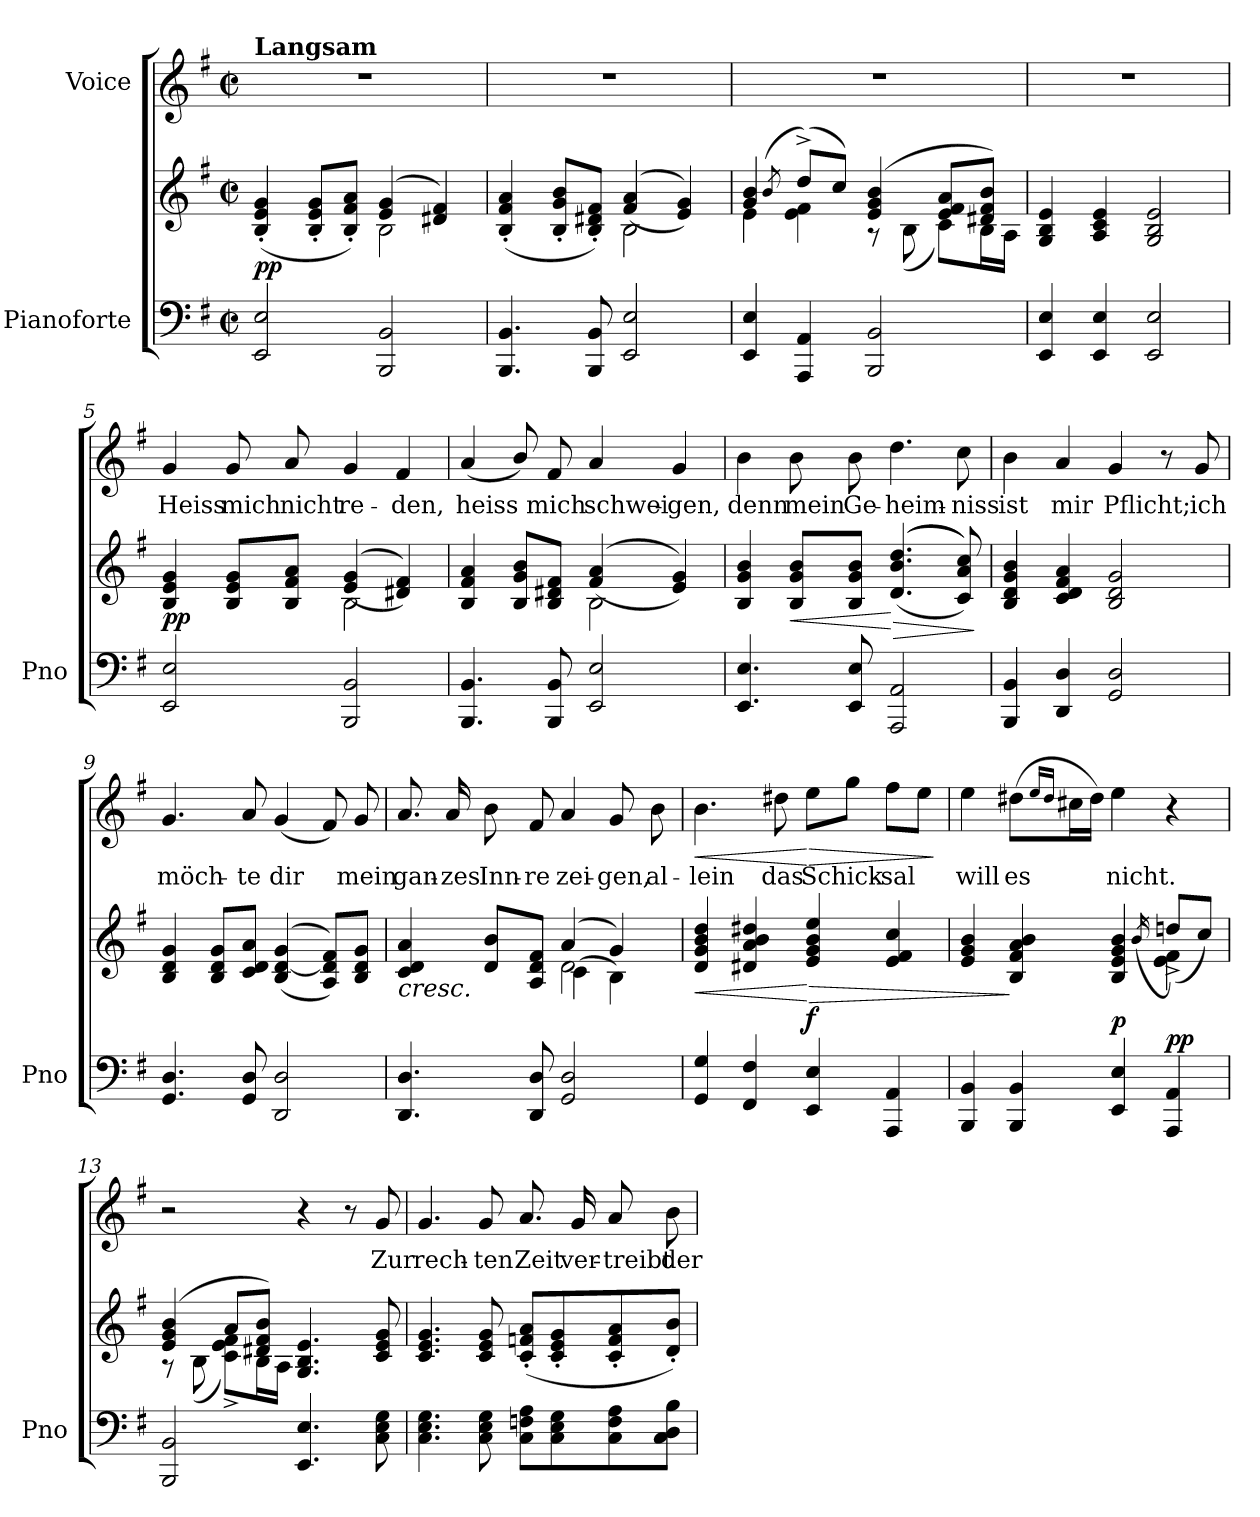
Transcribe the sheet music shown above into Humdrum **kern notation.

**kern	**kern	**dynam	**kern	**text	**dynam
*part2	*part2	*part2	*part1	*part1	*part1
*staff3	*staff2	*staff2/3	*staff1	*staff1	*staff1
*I"Pianoforte	*	*	*I"Voice	*	*
*I'Pno	*	*	*	*	*
*clefF4	*clefG2	*	*clefG2	*	*
*k[f#]	*k[f#]	*	*k[f#]	*	*
*G:	*G:	*	*G:	*	*
*M2/2	*M2/2	*	*M2/2	*	*
*met(c|)	*met(c|)	*	*met(c|)	*	*
=1	=1	=1	=1	=1	=1
*	*^	*	*	*	*
!	!	!	!	!LO:TX:a:B:t=Langsam	!	!
!	!	!	!LO:DY:b	!	!	!
2EE/ 2E/	(<4B/'< 4e/'< 4g/'<	2ryy	pp	1r	.	.
.	8B/'< 8e/'< 8g/'<L	.	.	.	.	.
.	8B/'< 8f#/'< 8a/'<J)	.	.	.	.	.
2BBB/ 2BB/	(4e/ 4g/	2B\	.	.	.	.
.	4d#X/ 4f#/)	.	.	.	.	.
=2	=2	=2	=2	=2	=2	=2
4.BBB/ 4.BB/	(<4B/'< 4f#/'< 4a/'<	2ryy	.	1r	.	.
.	8B/'< 8g/'< 8b/'<L	.	.	.	.	.
8BBB/ 8BB/	8B/'< 8d#X/'< 8f#/'<J)	.	.	.	.	.
2EE/ 2E/	((4f#/ 4a/	2B\	.	.	.	.
.	4e/ 4g/))	.	.	.	.	.
=3	=3	=3	=3	=3	=3	=3
4EE/ 4E/	4g/ 4b/	4e\	.	1r	.	.
.	(>8qb/	.	.	.	.	.
4AAA/ 4AA/	(8dd^/L)	4e\ 4f#\	.	.	.	.
.	8cc/J)	.	.	.	.	.
2BBB/ 2BB/	(4e/ 4g/ 4b/	8r	.	.	.	.
.	.	(8B\	.	.	.	.
.	8e/ 8f#/ 8a/L	8c\L)	.	.	.	.
.	8d#X/ 8f#/ 8b/J)	16B\L	.	.	.	.
.	.	16A\JJ	.	.	.	.
*	*v	*v	*	*	*	*
=4	=4	=4	=4	=4	=4
4EE/ 4E/	4G/ 4B/ 4e/	.	1r	.	.
4EE/ 4E/	4A/ 4c/ 4e/	.	.	.	.
2EE/ 2E/	2G/ 2B/ 2e/	.	.	.	.
=5	=5	=5	=5	=5	=5
*	*^	*	*	*	*
!	!	!	!LO:DY:a=2	!	!	!
2EE/ 2E/	4B/ 4e/ 4g/	2ryy	pp	4g/	Heiss	.
.	8B/ 8e/ 8g/L	.	.	8g/	mich	.
.	8B/ 8f#/ 8a/J	.	.	8a/	nicht	.
2BBB/ 2BB/	((4e/ 4g/	2B\	.	4g/	re-	.
.	4d#X/ 4f#/))	.	.	4f#/	-den,	.
=6	=6	=6	=6	=6	=6	=6
4.BBB/ 4.BB/	4B/ 4f#/ 4a/	2ryy	.	(<4a/	heiss	.
.	8B/ 8g/ 8b/L	.	.	8b/)	.	.
8BBB/ 8BB/	8B/ 8d#X/ 8f#/J	.	.	8f#/	mich	.
2EE/ 2E/	((4f#/ 4a/	2B\	.	4a/	schwei-	.
.	4e/ 4g/))	.	.	4g/	-gen,	.
*	*v	*v	*	*	*	*
=7	=7	=7	=7	=7	=7
4.EE/ 4.E/	4B/ 4g/ 4b/	.	4b\	denn	.
!	!	!LO:HP:b	!	!	!
.	8B/ 8g/ 8b/L	<	8b\	mein	.
8EE/ 8E/	8B/ 8g/ 8b/J	.	8b\	Ge-	.
!	!	!LO:HP:n=1:b	!	!	!
2AAA/ 2AA/	(>((<4.d/ 4.b/ 4.dd/	[ >	4.dd\	-heim-	.
.	8c/ 8a/ 8cc/)))	.	8cc\	-niss	.
.	.	]	.	.	.
=8	=8	=8	=8	=8	=8
4BBB/ 4BB/	4B/ 4d/ 4g/ 4b/	.	4b\	ist	.
4DD/ 4D/	4c/ 4d/ 4f#/ 4a/	.	4a/	mir	.
2GG/ 2D/	2B/ 2d/ 2g/	.	4g/	Pflicht;	.
.	.	.	8r	.	.
.	.	.	8g/	ich	.
=9	=9	=9	=9	=9	=9
4.GG/ 4.D/	4B/ 4d/ 4g/	.	4.g/	möch-	.
.	8B/ 8d/ 8g/L	.	.	.	.
8GG/ 8D/	8c/ 8d/ 8a/J	.	8a/	-te	.
2DD/ 2D/	(<(4B/ [<4d/ 4g/	.	(4g/	dir	.
.	8A/ 8d/] 8f#/L))	.	8f#/)	.	.
.	8B/ 8d/ 8g/J	.	8g/	mein	.
=10	=10	=10	=10	=10	=10
*	*^	*	*	*	*
*	*	*^	*	*	*	*
!	!LO:TX:b:i:t=cresc.	!	!	!	!	!	!
4.DD/ 4.D/	4c/ 4d/ 4a/	2ryy	2ryy	.	8.a/	gan-	.
.	.	.	.	.	16a/	-zes	.
.	8d/ 8b/L	.	.	.	8b\	Inn-	.
8DD/ 8D/	8A/ 8d/ 8f#/J	.	.	.	8f#/	-re	.
2GG/ 2D/	(>4a/	2d\	(4c\	.	4a/	zei-	.
.	4g/)	.	4B\)	.	8g/	-gen,	.
.	.	.	.	.	8b\	al-	.
*	*v	*v	*v	*	*	*	*
=11	=11	=11	=11	=11	=11
!	!	!LO:HP:b	!	!	!LO:HP:b
4GG/ 4G/	4d/ 4g/ 4b/ 4dd/	<	4.b\	-lein	<
4FF#/ 4F#/	4d#X/ 4a/ 4b/ 4dd#X/	.	.	.	.
.	.	.	8dd#X\	das	.
!	!	!LO:HP:n=1:b	!	!	!LO:HP:n=1:b
!	!	!LO:DY:n=1:a=2	!	!	!
4EE/ 4E/	4e/ 4g/ 4b/ 4ee/	[ > f	8ee\L	Schick-	[ >
.	.	.	8gg\J	.	.
4AAA/ 4AA/	4e/ 4f#/ 4cc/	.	8ff#\L	-sal	.
.	.	.	8ee\J	.	.
.	.	.	.	.	]
=12	=12	=12	=12	=12	=12
*	*^	*	*	*	*
4BBB/ 4BB/	4e/ 4g/ 4b/	2.ryy	.	4ee\	will	.
4BBB/ 4BB/	4B/ 4f#/ 4a/ 4b/	.	]	(8dd#X\L	es	.
.	.	.	.	16qee/LL	.	.
.	.	.	.	16qdd#/JJ	.	.
.	.	.	.	16cc#X\L	.	.
.	.	.	.	16dd#\JJ)	.	.
!	!	!	!LO:DY:a=2	!	!	!
4EE/ 4E/	4B/ 4e/ 4g/ 4b/	.	p	4ee\	nicht.	.
.	.	(>16qb/	.	.	.	.
!	!	!	!LO:DY:a=2	!	!	!
4AAA/ 4AA/	4e\ 4f#\	(8ddn^/L)	pp	4r	.	.
.	.	8cc/J)	.	.	.	.
=13	=13	=13	=13	=13	=13	=13
2BBB/ 2BB/	(>4e/ 4g/ 4b/	8r	.	2r	.	.
.	.	(8B\	.	.	.	.
.	8a/L	8c\^ 8e\^ 8f#\^L)	.	.	.	.
.	8d#X/ 8f#/ 8b/J)	16B\L	.	.	.	.
.	.	16A\JJ	.	.	.	.
4.EE/ 4.E/	4.G/ 4.B/ 4.e/	2ryy	.	4r	.	.
.	.	.	.	8r	.	.
8C\ 8E\ 8G\	8c/ 8e/ 8g/	.	.	8g/	Zur	.
*	*v	*v	*	*	*	*
=14	=14	=14	=14	=14	=14
4.C\ 4.E\ 4.G\	4.c/ 4.e/ 4.g/	.	4.g/	rech-	.
8C\ 8E\ 8G\	8c/ 8e/ 8g/	.	8g/	-ten	.
8C\ 8Fn\ 8A\L	(8c/' 8fn/' 8a/'L	.	8.a/	Zeit	.
8C\ 8E\ 8G\	8c/' 8e/' 8g/'	.	.	.	.
.	.	.	16g/	ver-	.
8C\ 8F\ 8A\	8c/' 8f/' 8a/'	.	8a/	-treibt	.
8C\ 8D\ 8B\J	8d/' 8b/'J)	.	8b\	der	.
=	=	=	=	=	=
*-	*-	*-	*-	*-	*-
